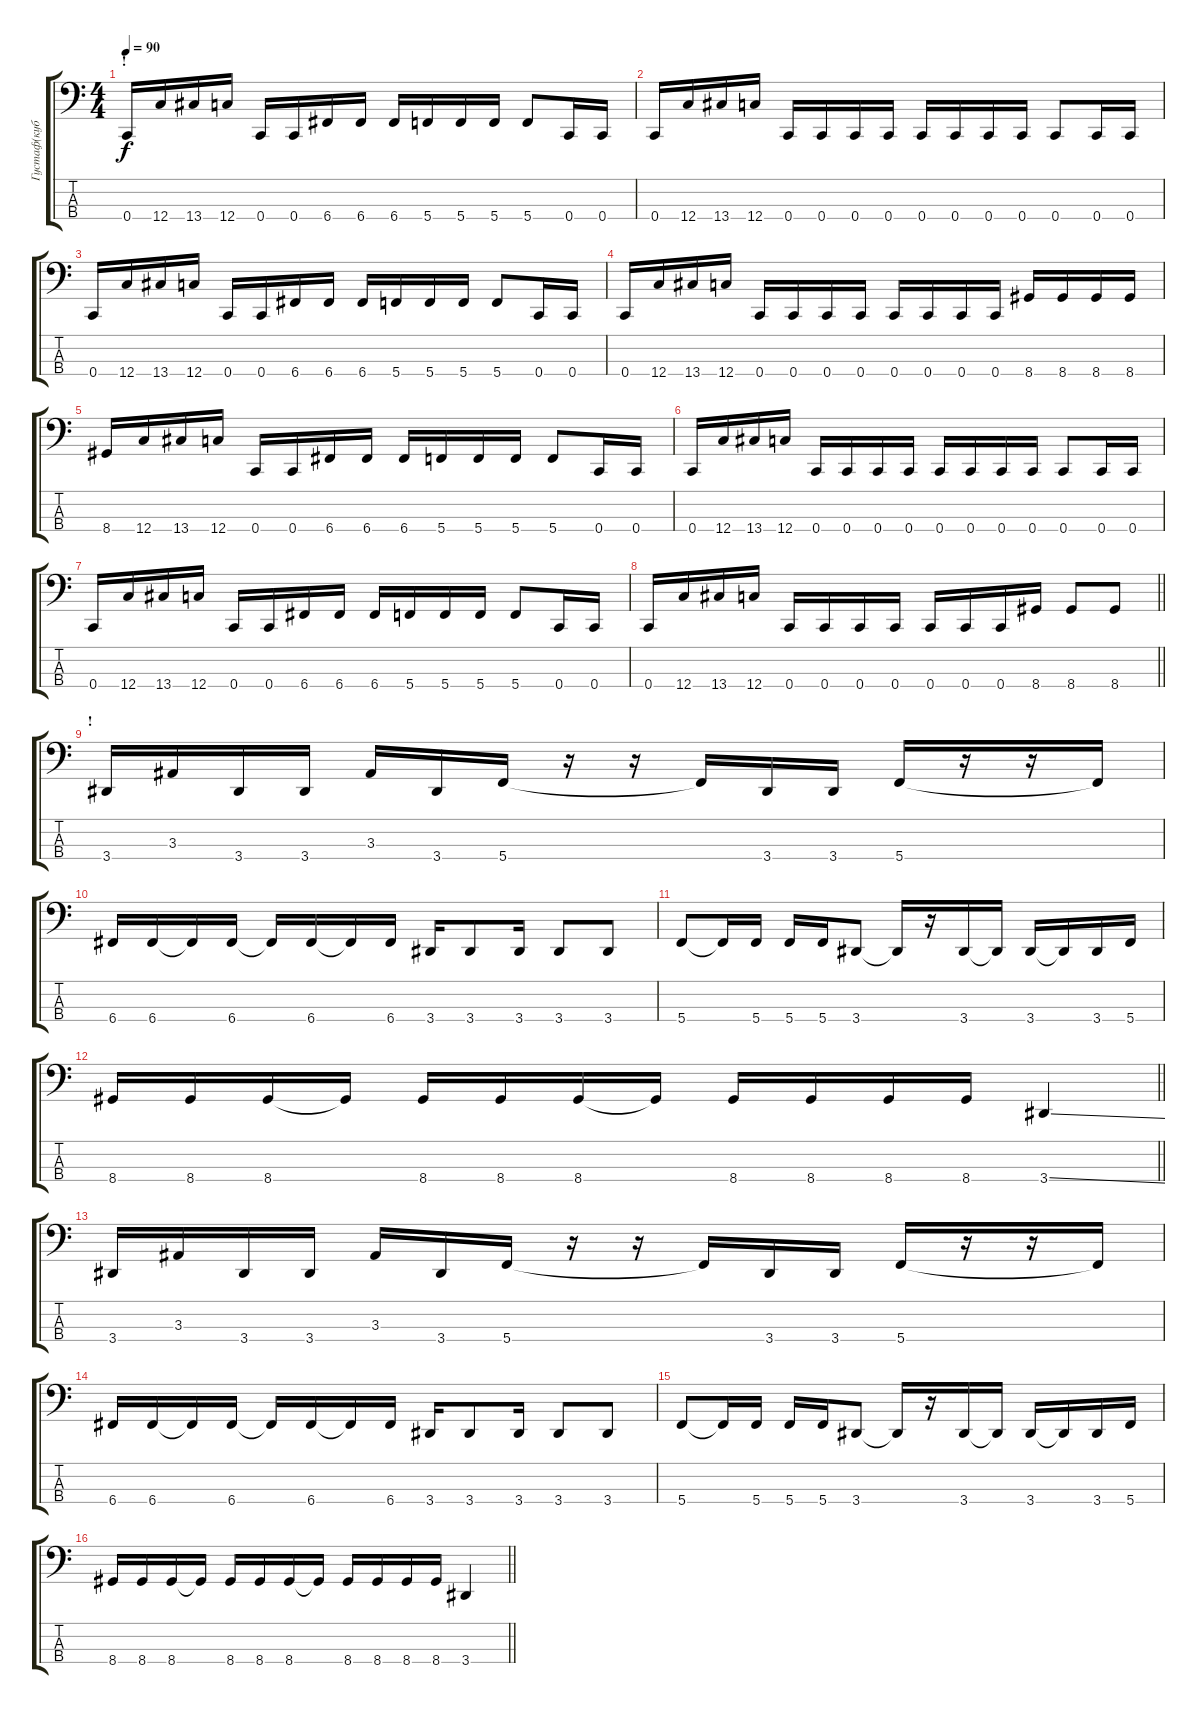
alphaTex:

\track ("Густаф(куба))))" "Густаф(куб") {instrument electricbasspick}
\staff {score tabs}
\tuning (F2 C2 G1 C1) {hide}
\ts (4 4)
\section ("" "!")
\tempo 90
\clef f4
\ks c
0.4.16{dy f} 12.4.16 13.4.16 12.4.16 0.4.16 0.4.16 6.4.16 6.4.16 6.4.16 5.4.16 5.4.16 5.4.16 5.4.8 0.4.16 0.4.16 |
0.4.16 12.4.16 13.4.16 12.4.16 0.4.16 0.4.16 0.4.16 0.4.16 0.4.16 0.4.16 0.4.16 0.4.16 0.4.8 0.4.16 0.4.16 |
0.4.16 12.4.16 13.4.16 12.4.16 0.4.16 0.4.16 6.4.16 6.4.16 6.4.16 5.4.16 5.4.16 5.4.16 5.4.8 0.4.16 0.4.16 |
0.4.16 12.4.16 13.4.16 12.4.16 0.4.16 0.4.16 0.4.16 0.4.16 0.4.16 0.4.16 0.4.16 0.4.16 8.4.16 8.4.16 8.4.16 8.4.16 |
8.4.16 12.4.16 13.4.16 12.4.16 0.4.16 0.4.16 6.4.16 6.4.16 6.4.16 5.4.16 5.4.16 5.4.16 5.4.8 0.4.16 0.4.16 |
0.4.16 12.4.16 13.4.16 12.4.16 0.4.16 0.4.16 0.4.16 0.4.16 0.4.16 0.4.16 0.4.16 0.4.16 0.4.8 0.4.16 0.4.16 |
0.4.16 12.4.16 13.4.16 12.4.16 0.4.16 0.4.16 6.4.16 6.4.16 6.4.16 5.4.16 5.4.16 5.4.16 5.4.8 0.4.16 0.4.16 |
\barLineRight lightlight
0.4.16 12.4.16 13.4.16 12.4.16 0.4.16 0.4.16 0.4.16 0.4.16 0.4.16 0.4.16 0.4.16 8.4.16 8.4.8 8.4.8 |
\section ("" "!")
3.4.16 3.3.16 3.4.16 3.4.16 3.3.16 3.4.16 5.4.16 r.16 r.16 5.4{t}.16 3.4.16 3.4.16 5.4.16 r.16 r.16 5.4{t}.16 |
6.4.16 6.4.16 6.4{t}.16 6.4.16 6.4{t}.16 6.4.16 6.4{t}.16 6.4.16 3.4.16 3.4.8 3.4.16 3.4.8 3.4.8 |
5.4.8 5.4{t}.16 5.4.16 5.4.16 5.4.16 3.4.8 3.4{t}.16 r.16 3.4.16 3.4{t}.16 3.4.16 3.4{t}.16 3.4.16 5.4.16 |
\barLineRight lightlight
8.4.16 8.4.16 8.4.16 8.4{t}.16 8.4.16 8.4.16 8.4.16 8.4{t}.16 8.4.16 8.4.16 8.4.16 8.4.16 3.4{ss}.4 |
3.4.16 3.3.16 3.4.16 3.4.16 3.3.16 3.4.16 5.4.16 r.16 r.16 5.4{t}.16 3.4.16 3.4.16 5.4.16 r.16 r.16 5.4{t}.16 |
6.4.16 6.4.16 6.4{t}.16 6.4.16 6.4{t}.16 6.4.16 6.4{t}.16 6.4.16 3.4.16 3.4.8 3.4.16 3.4.8 3.4.8 |
5.4.8 5.4{t}.16 5.4.16 5.4.16 5.4.16 3.4.8 3.4{t}.16 r.16 3.4.16 3.4{t}.16 3.4.16 3.4{t}.16 3.4.16 5.4.16 |
\barLineRight lightlight
8.4.16 8.4.16 8.4.16 8.4{t}.16 8.4.16 8.4.16 8.4.16 8.4{t}.16 8.4.16 8.4.16 8.4.16 8.4.16 3.4{ss}.4
